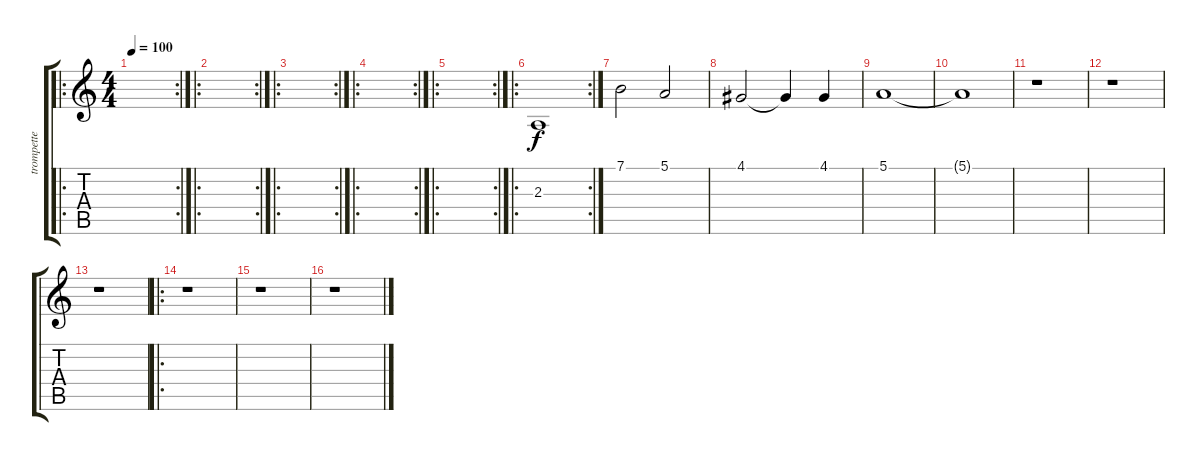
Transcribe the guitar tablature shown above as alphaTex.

\track ("trompette" "trompette") {instrument trombone}
\staff {score tabs}
\tuning (E4 B3 G3 D3 A2 E2) {hide}
\ro
\rc 2
\ts (4 4)
\tempo 100
\clef g2
\ks c
|
\ro
\rc 2
|
\ro
\rc 2
|
\ro
\rc 2
|
\ro
\rc 2
|
\ro
\rc 2
2.3.1 |
7.1.2 5.1.2 |
4.1.2 4.1{t}.4 4.1.4 |
5.1.1 |
5.1{t}.1 |
r.1 |
r.1 |
r.1 |
\ro
r.1 |
r.1 |
r.1
